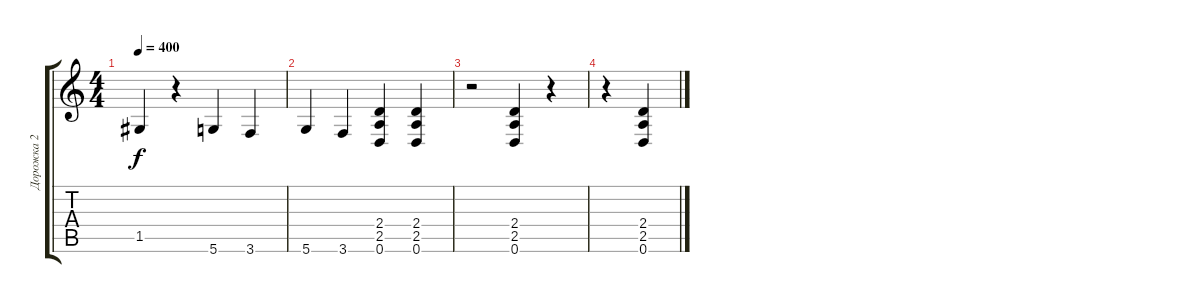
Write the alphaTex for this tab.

\track ("Дорожка 2" "Дорожка 2") {instrument overdrivenguitar}
\staff {score tabs}
\tuning (D4 A3 F3 C3 G2 D2) {hide}
\ts (4 4)
\tempo 400
\clef g2
\ks c
1.5{t}.4{dy f} r.4 5.6.4 3.6.4 |
5.6.4 3.6.4 (2.4 2.5 0.6).4 (2.4 2.5 0.6).4 |
r.2 (2.4 2.5 0.6).4 r.4 |
r.4 (2.4 2.5 0.6).4
